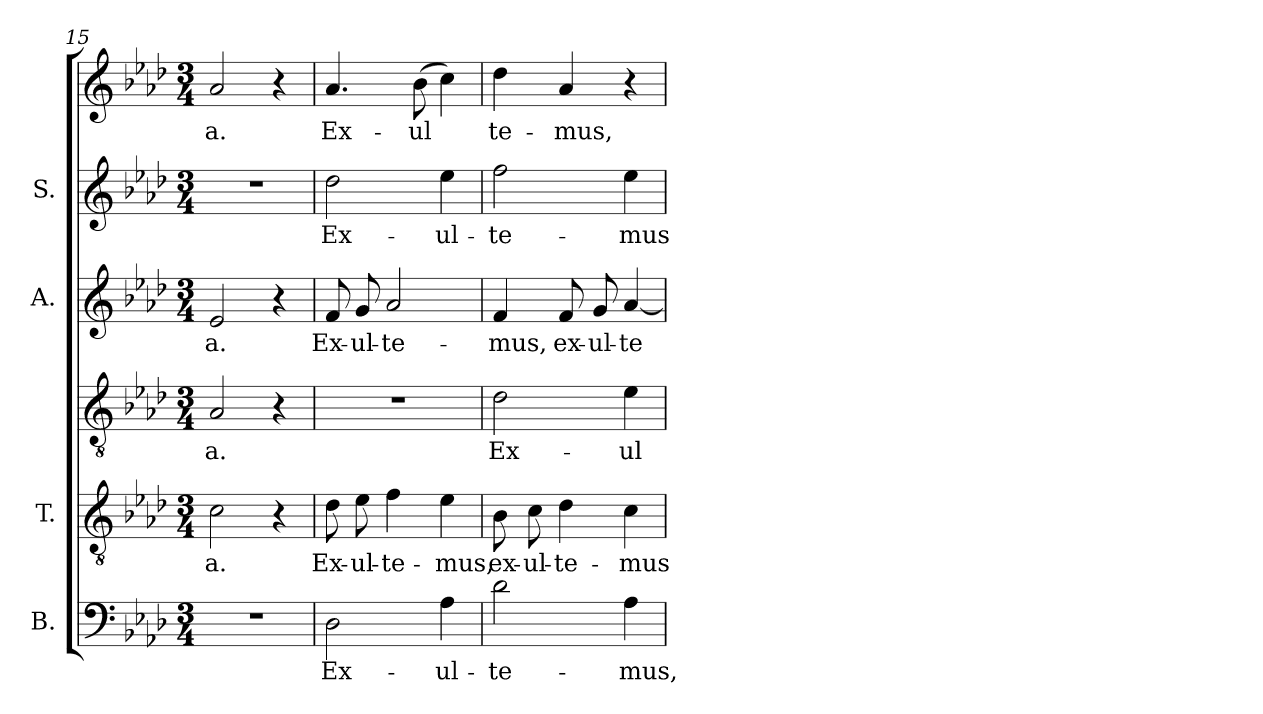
**kern	**text	**kern	**text	**kern	**text	**kern	**text	**kern	**text	**kern	**text
*part4	*part4	*part3	*part3	*part3	*part3	*part2	*part2	*part1	*part1	*part1	*part1
*staff6	*staff6	*staff5	*staff5	*staff4	*staff4	*staff3	*staff3	*staff2	*staff2	*staff1	*staff1
*I"B.	*	*I"T.	*	*	*	*I"A.	*	*I"S.	*	*	*
*clefF4	*	*clefGv2	*	*clefGv2	*	*clefG2	*	*clefG2	*	*clefG2	*
*k[b-e-a-d-]	*	*k[b-e-a-d-]	*	*k[b-e-a-d-]	*	*k[b-e-a-d-]	*	*k[b-e-a-d-]	*	*k[b-e-a-d-]	*
*A-:	*	*A-:	*	*A-:	*	*A-:	*	*A-:	*	*A-:	*
*M3/4	*	*M3/4	*	*M3/4	*	*M3/4	*	*M3/4	*	*M3/4	*
=15	=15	=15	=15	=15	=15	=15	=15	=15	=15	=15	=15
!LO:N:vis=1	!	!	!LO:LY:b	!	!LO:LY:b	!	!LO:LY:b	!LO:N:vis=1	!	!	!LO:LY:b
2.r	.	2c	a.	2A-	-a.	2e-	-a.	2.r	.	2a-	a.
.	.	4r	.	4r	.	4r	.	.	.	4r	.
=16	=16	=16	=16	=16	=16	=16	=16	=16	=16	=16	=16
!	!LO:LY:b	!	!LO:LY:b	!LO:N:vis=1	!	!	!LO:LY:b	!	!LO:LY:b	!	!LO:LY:b
2D-	Ex-	8d-	Ex-	2.r	.	8f	Ex-	2dd-	Ex-	4.a-	Ex-
!	!	!	!LO:LY:b	!	!	!	!LO:LY:b	!	!	!	!
.	.	8e-	-ul-	.	.	8g	-ul-	.	.	.	.
!	!	!	!LO:LY:b	!	!	!	!LO:LY:b	!	!	!	!
.	.	4f	-te-	.	.	2a-	-te-	.	.	.	.
!	!	!	!	!	!	!	!	!	!	!	!LO:LY:b
.	.	.	.	.	.	.	.	.	.	(>8b-	-ul
!	!LO:LY:b	!	!LO:LY:b	!	!	!	!	!	!LO:LY:b	!	!
4A-	-ul-	4e-	-mus,	.	.	.	.	4ee-	-ul-	4cc)	.
=17	=17	=17	=17	=17	=17	=17	=17	=17	=17	=17	=17
!	!LO:LY:b	!	!LO:LY:b	!	!LO:LY:b	!	!LO:LY:b	!	!LO:LY:b	!	!LO:LY:b
2d-	-te-	8B-	-ex-	2d-	Ex-	4f	-mus,	2ff	te-	4dd-	-te-
!	!	!	!LO:LY:b	!	!	!	!	!	!	!	!
.	.	8c	-ul-	.	.	.	.	.	.	.	.
!	!	!	!LO:LY:b	!	!	!	!LO:LY:b	!	!	!	!LO:LY:b
.	.	4d-	-te-	.	.	8f	ex-	.	.	4a-	-mus,
!	!	!	!	!	!	!	!LO:LY:b	!	!	!	!
.	.	.	.	.	.	8g	-ul-	.	.	.	.
!	!LO:LY:b	!	!LO:LY:b	!	!LO:LY:b	!	!LO:LY:b	!	!LO:LY:b	!	!
4A-	-mus,	4c	-mus	4e-	-ul-	[4a-	-te	4ee-	-mus	4r	.
=	=	=	=	=	=	=	=	=	=	=	=
*-	*-	*-	*-	*-	*-	*-	*-	*-	*-	*-	*-
